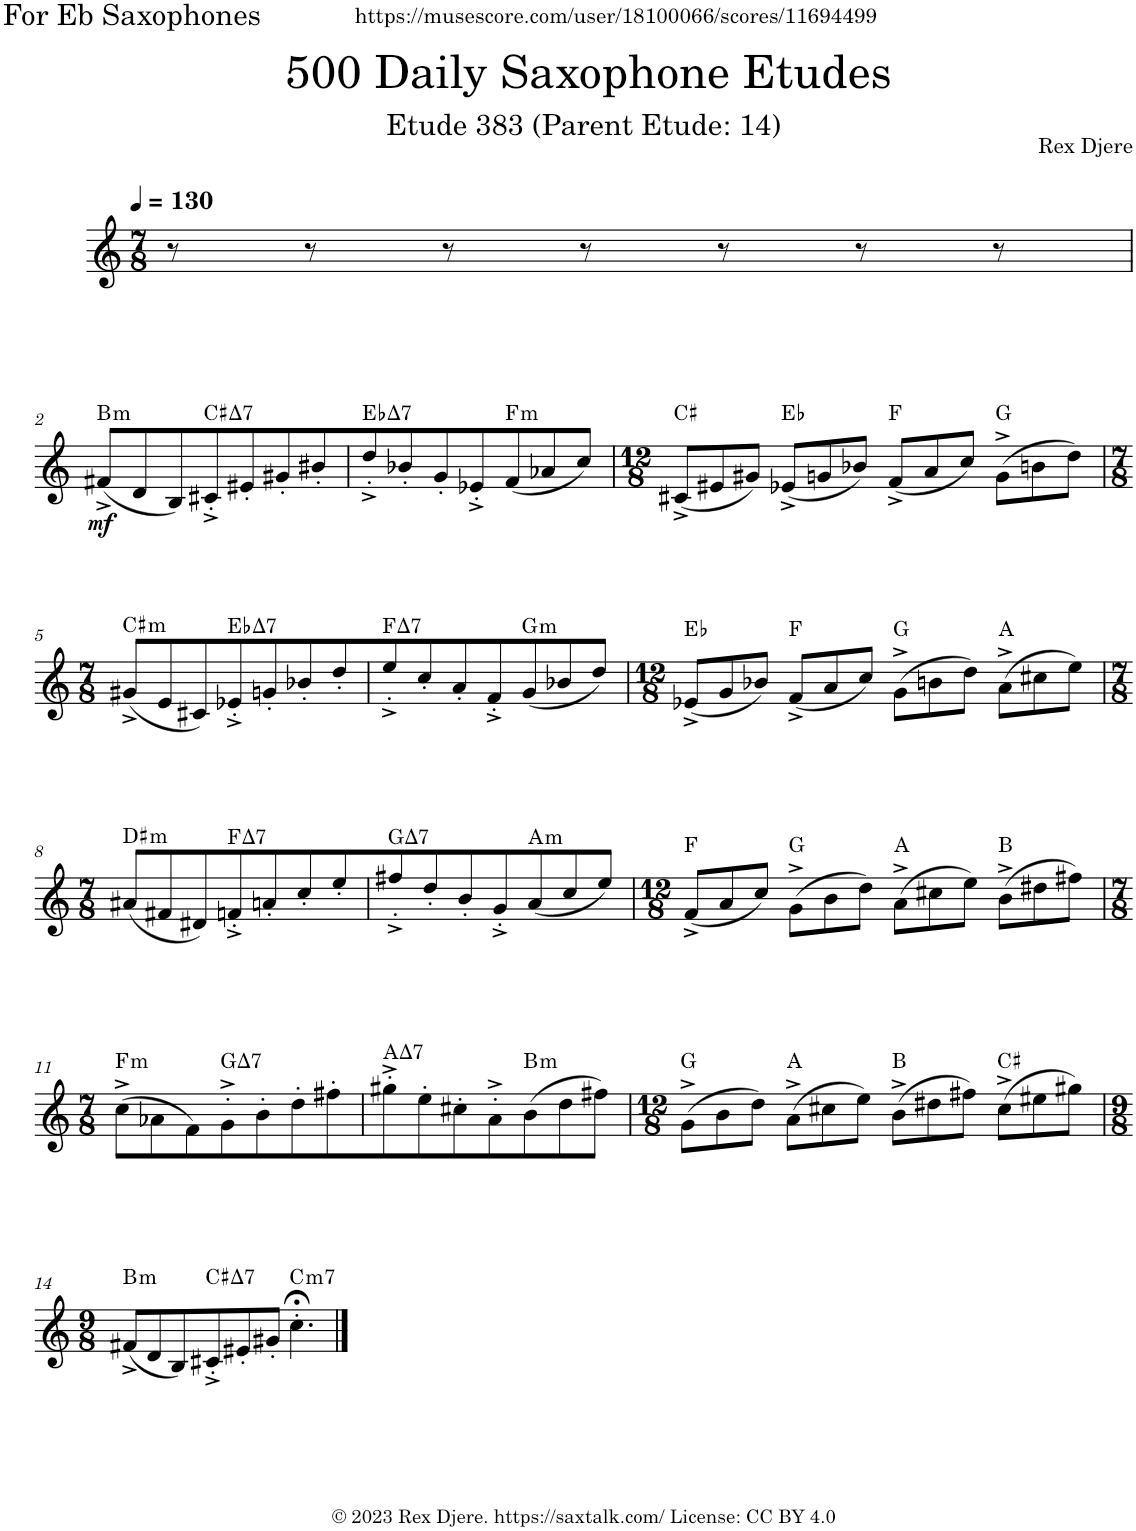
**kern	**dynam	**harte
*part1	*part1	*part1
*staff1	*staff1	*
*I"Alto Saxophone	*	*
*I'A. Sax.	*	*
*clefG2	*	*
*Trd5c9	*	*
*k[]	*	*
*M7/8	*	*
*MM130	*	*
=1	=1	=1
8r	.	.
8r	.	.
8r	.	.
8r	.	.
8r	.	.
8r	.	.
8r	.	.
!!LO:LB:g=z
=2	=2	=2
!	!LO:DY:b	!LO:H:kt=m
(8f#X^/L	mf	B:min
8d/	.	.
8B/)	.	.
!	!	!LO:H:kt=7
8c#X'^/	.	C#:maj7
8e#X'/	.	.
8g#X'/	.	.
8b#X'/	.	.
=3	=3	=3
!	!	!LO:H:kt=7
8dd'^/	.	Eb:maj7
8b-X'/	.	.
8g'/	.	.
8e-X'^/	.	.
!	!	!LO:H:kt=m
(8f/	.	F:min
8a-X/	.	.
8cc/J)	.	.
=4	=4	=4
*M12/8	*	*
(8c#X^/L	.	C#:maj
8e#X/	.	.
8g#X/J)	.	.
(8e-X^/L	.	Eb:maj
8gn/	.	.
8b-X/J)	.	.
(8f^/L	.	F:maj
8a/	.	.
8cc/J)	.	.
(8g^\L	.	G:maj
8bn\	.	.
8dd\J)	.	.
!!LO:LB:g=z
=5	=5	=5
*M7/8	*	*
!	!	!LO:H:kt=m
(8g#X^/L	.	C#:min
8e/	.	.
8c#X/)	.	.
!	!	!LO:H:kt=7
8e-X'^/	.	Eb:maj7
8gn'/	.	.
8b-X'/	.	.
8dd'/	.	.
=6	=6	=6
!	!	!LO:H:kt=7
8ee'^/	.	F:maj7
8cc'/	.	.
8a'/	.	.
8f'^/	.	.
!	!	!LO:H:kt=m
(8g/	.	G:min
8b-X/	.	.
8dd/J)	.	.
=7	=7	=7
*M12/8	*	*
(8e-X^/L	.	Eb:maj
8g/	.	.
8b-X/J)	.	.
(8f^/L	.	F:maj
8a/	.	.
8cc/J)	.	.
(8g^\L	.	G:maj
8bn\	.	.
8dd\J)	.	.
(8a^\L	.	A:maj
8cc#X\	.	.
8ee\J)	.	.
!!LO:LB:g=z
=8	=8	=8
*M7/8	*	*
!	!	!LO:H:kt=m
(8a#X/L	.	D#:min
8f#X/	.	.
8d#X/)	.	.
!	!	!LO:H:kt=7
8fn'^/	.	F:maj7
8an'/	.	.
8cc'/	.	.
8ee'/	.	.
=9	=9	=9
!	!	!LO:H:kt=7
8ff#X'^/	.	G:maj7
8dd'/	.	.
8b'/	.	.
8g'^/	.	.
!	!	!LO:H:kt=m
(8a/	.	A:min
8cc/	.	.
8ee/J)	.	.
=10	=10	=10
*M12/8	*	*
(8f^/L	.	F:maj
8a/	.	.
8cc/J)	.	.
(8g^\L	.	G:maj
8b\	.	.
8dd\J)	.	.
(8a^\L	.	A:maj
8cc#X\	.	.
8ee\J)	.	.
(8b^\L	.	B:maj
8dd#X\	.	.
8ff#X\J)	.	.
!!LO:LB:g=z
=11	=11	=11
*M7/8	*	*
!	!	!LO:H:kt=m
(8cc^\L	.	F:min
8a-X\	.	.
8f\)	.	.
!	!	!LO:H:kt=7
8g'^\	.	G:maj7
8b'\	.	.
8dd'\	.	.
8ff#X'\	.	.
=12	=12	=12
!	!	!LO:H:kt=7
8gg#X'^\	.	A:maj7
8ee'\	.	.
8cc#X'\	.	.
8a'^\	.	.
!	!	!LO:H:kt=m
(8b\	.	B:min
8dd\	.	.
8ff#X\J)	.	.
=13	=13	=13
*M12/8	*	*
(8g^\L	.	G:maj
8b\	.	.
8dd\J)	.	.
(8a^\L	.	A:maj
8cc#X\	.	.
8ee\J)	.	.
(8b^\L	.	B:maj
8dd#X\	.	.
8ff#X\J)	.	.
(8cc#^\L	.	C#:maj
8ee#X\	.	.
8gg#X\J)	.	.
!!LO:LB:g=z
=14	=14	=14
*M9/8	*	*
!	!	!LO:H:kt=m
(8f#X^/L	.	B:min
8d/	.	.
8B/)	.	.
!	!	!LO:H:kt=7
8c#X'^/	.	C#:maj7
8e#X'/	.	.
8g#X'/J	.	.
!	!	!LO:H:kt=m7
4.cc;<'\	.	C:min7
==	==	==
*-	*-	*-
